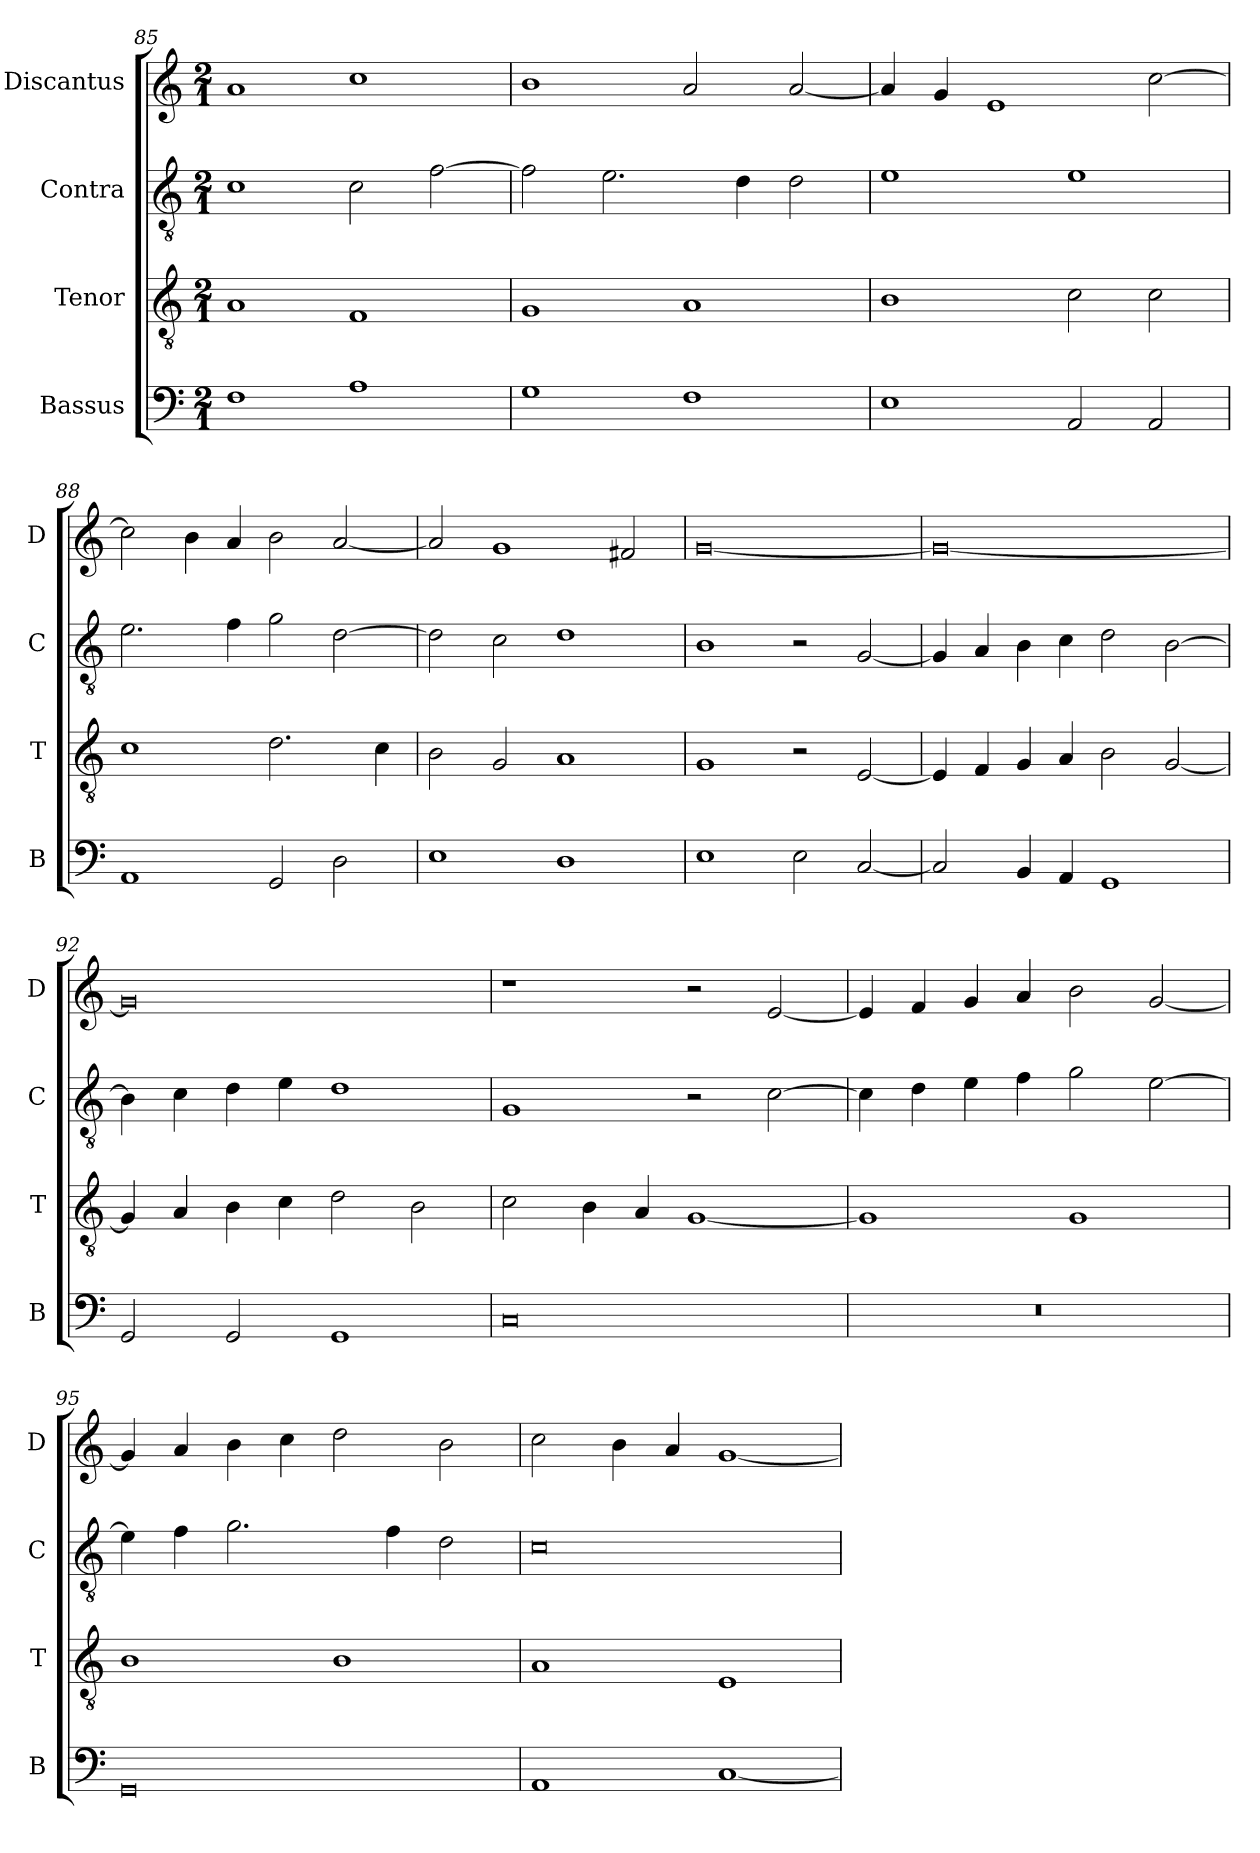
**kern	**kern	**kern	**kern
*part4	*part3	*part2	*part1
*staff4	*staff3	*staff2	*staff1
*I"Bassus	*I"Tenor	*I"Contra	*I"Discantus
*I'B	*I'T	*I'C	*I'D
*clefF4	*clefGv2	*clefGv2	*clefG2
*k[]	*k[]	*k[]	*k[]
*M2/1	*M2/1	*M2/1	*M2/1
=85	=85	=85	=85
1F	1A	1c	1a
1A	1F	2c\	1cc
.	.	[2f\	.
=86	=86	=86	=86
1G	1G	2f\]	1b
.	.	2.e\	.
1F	1A	.	2a/
.	.	4d\	.
.	.	2d\	[2a/
=87	=87	=87	=87
1E	1B	1e	4a/]
.	.	.	4g/
.	.	.	1e
2AA/	2c\	1e	.
2AA/	2c\	.	[2cc\
=88	=88	=88	=88
1AA	1c	2.e\	2cc\]
.	.	.	4b\
.	.	4f\	4a/
2GG/	2.d\	2g\	2b\
2D\	.	[2d\	[2a/
.	4c\	.	.
=89	=89	=89	=89
1E	2B\	2d\]	2a/]
.	2G/	2c\	1g
1D	1A	1d	.
.	.	.	2f#X/
=90	=90	=90	=90
1E	1G	1B	[0g
2E\	2r	2r	.
[2C/	[2E/	[2G/	.
=91	=91	=91	=91
2C/]	4E/]	4G/]	0g_
.	4F/	4A/	.
4BB/	4G/	4B\	.
4AA/	4A/	4c\	.
1GG	2B\	2d\	.
.	[2G/	[2B\	.
=92	=92	=92	=92
2GG/	4G/]	4B\]	0g]
.	4A/	4c\	.
2GG/	4B\	4d\	.
.	4c\	4e\	.
1GG	2d\	1d	.
.	2B\	.	.
=93	=93	=93	=93
0C	2c\	1G	1r
.	4B\	.	.
.	4A/	.	.
.	[1G	2r	2r
.	.	[2c\	[2e/
=94	=94	=94	=94
0r	1G]	4c\]	4e/]
.	.	4d\	4f/
.	.	4e\	4g/
.	.	4f\	4a/
.	1G	2g\	2b\
.	.	[2e\	[2g/
=95	=95	=95	=95
0GG	1B	4e\]	4g/]
.	.	4f\	4a/
.	.	2.g\	4b\
.	.	.	4cc\
.	1B	.	2dd\
.	.	4f\	.
.	.	2d\	2b\
=96	=96	=96	=96
1AA	1A	0c	2cc\
.	.	.	4b\
.	.	.	4a/
[1C	1E	.	[1g
=	=	=	=
*-	*-	*-	*-
